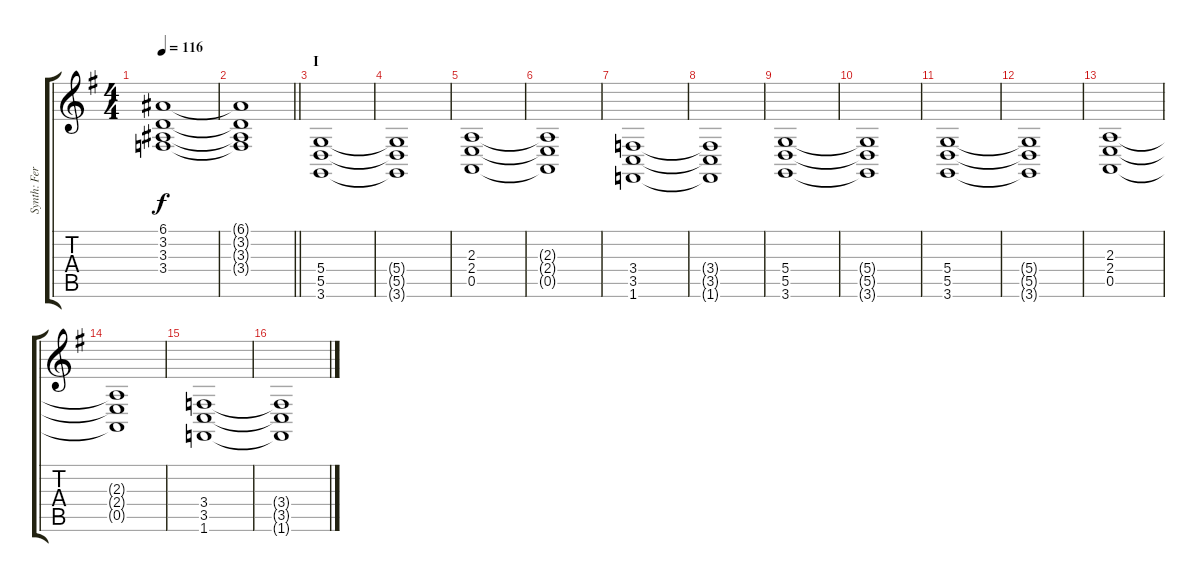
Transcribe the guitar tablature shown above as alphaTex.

\track ("Synth: Ferdy" "Synth: Fer") {instrument synthstrings1}
\staff {score tabs}
\tuning (E4 B3 G3 D3 A2 E2) {hide}
\ts (4 4)
\tempo 116
\clef g2
\ks g
(6.1 3.2 3.3 3.4).1{dy f} |
\barLineRight lightlight
(6.1{t} 3.2{t} 3.3{t} 3.4{t}).1 |
\section ("" "I")
(5.4 5.5 3.6).1 |
(5.4{t} 5.5{t} 3.6{t}).1 |
(2.3 2.4 0.5).1 |
(2.3{t} 2.4{t} 0.5{t}).1 |
(3.4 3.5 1.6).1 |
(3.4{t} 3.5{t} 1.6{t}).1 |
(5.4 5.5 3.6).1 |
(5.4{t} 5.5{t} 3.6{t}).1 |
(5.4 5.5 3.6).1 |
(5.4{t} 5.5{t} 3.6{t}).1 |
(2.3 2.4 0.5).1 |
(2.3{t} 2.4{t} 0.5{t}).1 |
(3.4 3.5 1.6).1 |
(3.4{t} 3.5{t} 1.6{t}).1
